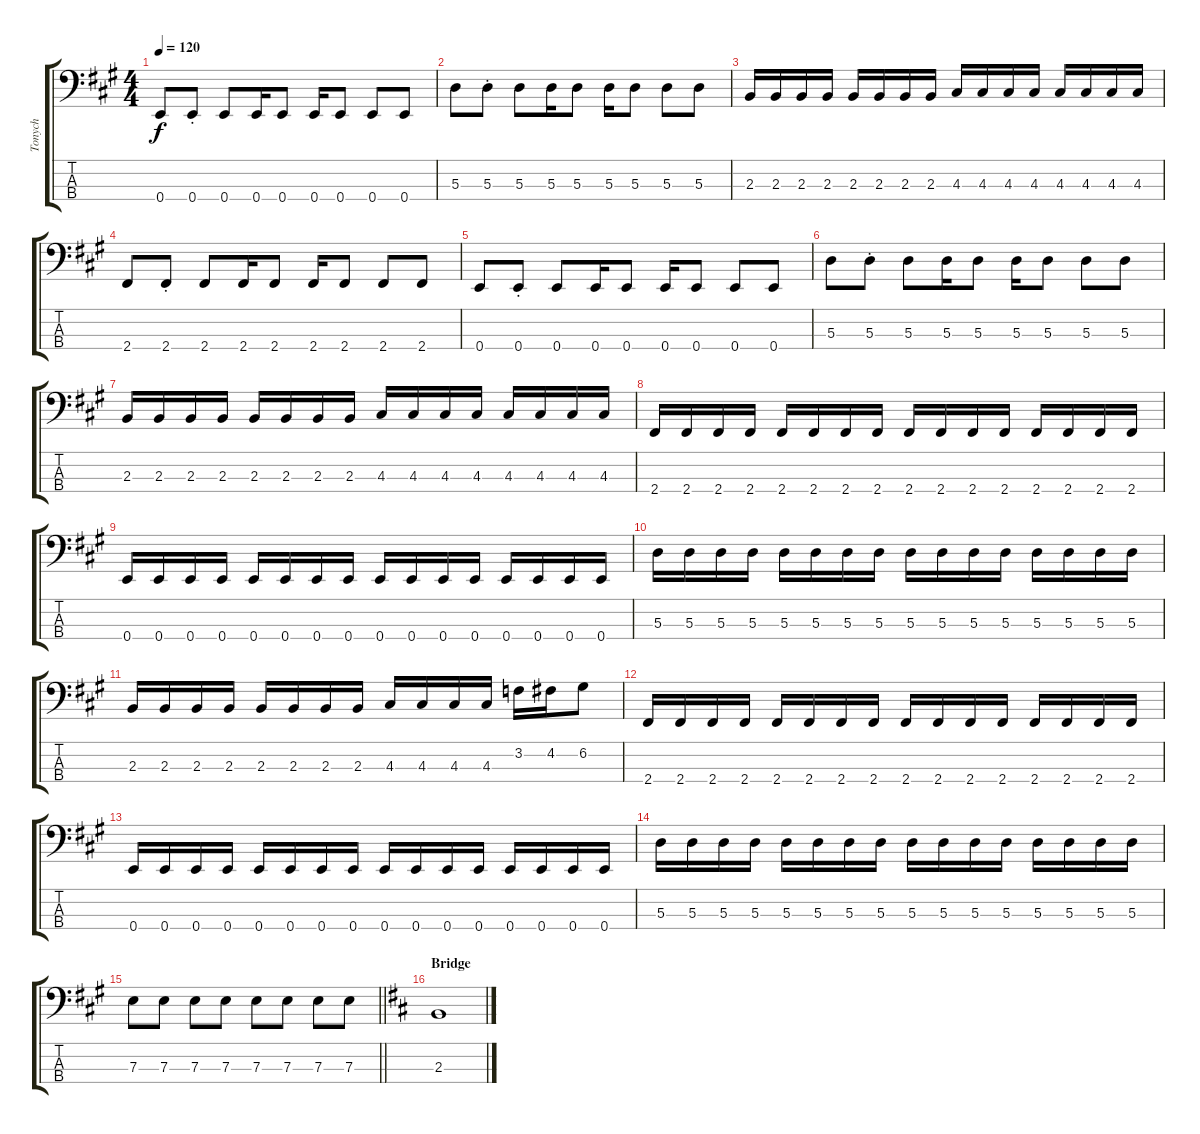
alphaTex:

\track ("Tonych" "Tonych") {instrument electricbassfinger}
\staff {score tabs}
\tuning (G2 D2 A1 E1) {hide}
\ts (4 4)
\tempo 120
\clef f4
\ks f#minor
0.4.8{dy f} 0.4{st}.8 0.4.8 0.4.16 0.4.8 0.4.16 0.4.8 0.4.8 0.4.8 |
5.3.8 5.3{st}.8 5.3.8 5.3.16 5.3.8 5.3.16 5.3.8 5.3.8 5.3.8 |
2.3.16 2.3.16 2.3.16 2.3.16 2.3.16 2.3.16 2.3.16 2.3.16 4.3.16 4.3.16 4.3.16 4.3.16 4.3.16 4.3.16 4.3.16 4.3.16 |
2.4.8 2.4{st}.8 2.4.8 2.4.16 2.4.8 2.4.16 2.4.8 2.4.8 2.4.8 |
0.4.8 0.4{st}.8 0.4.8 0.4.16 0.4.8 0.4.16 0.4.8 0.4.8 0.4.8 |
5.3.8 5.3{st}.8 5.3.8 5.3.16 5.3.8 5.3.16 5.3.8 5.3.8 5.3.8 |
2.3.16 2.3.16 2.3.16 2.3.16 2.3.16 2.3.16 2.3.16 2.3.16 4.3.16 4.3.16 4.3.16 4.3.16 4.3.16 4.3.16 4.3.16 4.3.16 |
2.4.16 2.4.16 2.4.16 2.4.16 2.4.16 2.4.16 2.4.16 2.4.16 2.4.16 2.4.16 2.4.16 2.4.16 2.4.16 2.4.16 2.4.16 2.4.16 |
0.4.16 0.4.16 0.4.16 0.4.16 0.4.16 0.4.16 0.4.16 0.4.16 0.4.16 0.4.16 0.4.16 0.4.16 0.4.16 0.4.16 0.4.16 0.4.16 |
5.3.16 5.3.16 5.3.16 5.3.16 5.3.16 5.3.16 5.3.16 5.3.16 5.3.16 5.3.16 5.3.16 5.3.16 5.3.16 5.3.16 5.3.16 5.3.16 |
2.3.16 2.3.16 2.3.16 2.3.16 2.3.16 2.3.16 2.3.16 2.3.16 4.3.16 4.3.16 4.3.16 4.3.16 3.2.16 4.2.16 6.2.8 |
2.4.16 2.4.16 2.4.16 2.4.16 2.4.16 2.4.16 2.4.16 2.4.16 2.4.16 2.4.16 2.4.16 2.4.16 2.4.16 2.4.16 2.4.16 2.4.16 |
0.4.16 0.4.16 0.4.16 0.4.16 0.4.16 0.4.16 0.4.16 0.4.16 0.4.16 0.4.16 0.4.16 0.4.16 0.4.16 0.4.16 0.4.16 0.4.16 |
5.3.16 5.3.16 5.3.16 5.3.16 5.3.16 5.3.16 5.3.16 5.3.16 5.3.16 5.3.16 5.3.16 5.3.16 5.3.16 5.3.16 5.3.16 5.3.16 |
\barLineRight lightlight
7.3.8 7.3.8 7.3.8 7.3.8 7.3.8 7.3.8 7.3.8 7.3.8 |
\section ("" "Bridge")
\ks bminor
2.3.1
